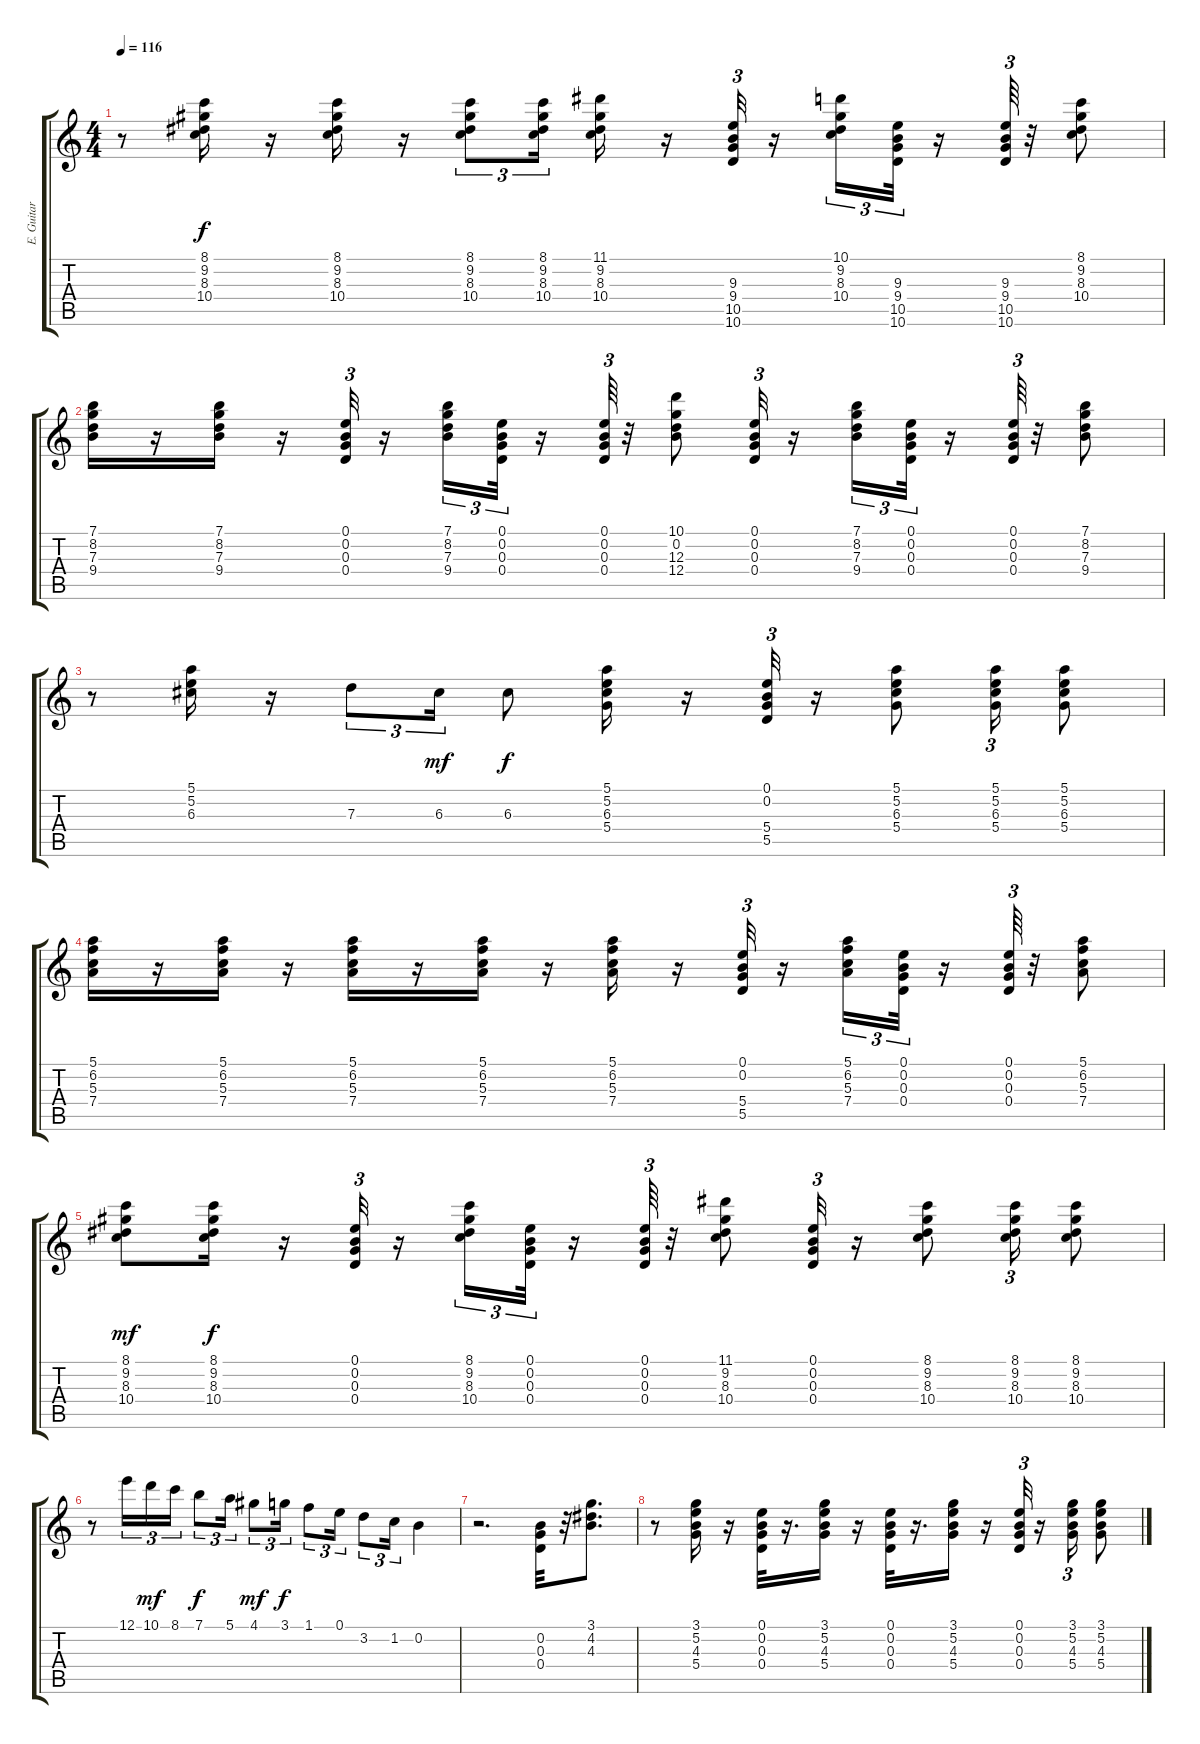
\track ("E. Guitar" "E. Guitar") {instrument electricguitarjazz}
\staff {score tabs}
\tuning (E4 B3 G3 D3 A2 E2) {hide}
\ts (4 4)
\tempo 116
\clef g2
\ks c
r.8{dy f} (8.1 9.2 8.3 10.4).16 r.16 (8.1 9.2 8.3 10.4).16 r.16 (8.1 9.2 8.3 10.4).8{tu (3 2)} (8.1 9.2 8.3 10.4).16{tu (3 2)} (11.1 9.2 8.3 10.4).16 r.16 (9.3 9.4 10.5 10.6).32{tu (3 2)} r.16 (10.1 9.2 8.3 10.4).16{tu (3 2)} (9.3 9.4 10.5 10.6).32{tu (3 2)} r.16 (9.3 9.4 10.5 10.6).64{tu (3 2)} r.32 (8.1 9.2 8.3 10.4).8 |
(7.1 8.2 7.3 9.4).16 r.16 (7.1 8.2 7.3 9.4).16 r.16 (0.1 0.2 0.3 0.4).32{tu (3 2)} r.16 (7.1 8.2 7.3 9.4).16{tu (3 2)} (0.1 0.2 0.3 0.4).32{tu (3 2)} r.16 (0.1 0.2 0.3 0.4).64{tu (3 2)} r.32 (10.1 0.2 12.3 12.4).8 (0.1 0.2 0.3 0.4).32{tu (3 2)} r.16 (7.1 8.2 7.3 9.4).16{tu (3 2)} (0.1 0.2 0.3 0.4).32{tu (3 2)} r.16 (0.1 0.2 0.3 0.4).64{tu (3 2)} r.32 (7.1 8.2 7.3 9.4).8 |
r.8 (5.1 5.2 6.3).16 r.16 7.3.8{tu (3 2)} 6.3.16{tu (3 2) dy mf} 6.3.8{dy f} (5.1 5.2 6.3 5.4).16 r.16 (0.1 0.2 5.4 5.5).32{tu (3 2)} r.16 (5.1 5.2 6.3 5.4).8 (5.1 5.2 6.3 5.4).16{tu (3 2)} (5.1 5.2 6.3 5.4).8 |
(5.1 6.2 5.3 7.4).16 r.16 (5.1 6.2 5.3 7.4).16 r.16 (5.1 6.2 5.3 7.4).16 r.16 (5.1 6.2 5.3 7.4).16 r.16 (5.1 6.2 5.3 7.4).16 r.16 (0.1 0.2 5.4 5.5).32{tu (3 2)} r.16 (5.1 6.2 5.3 7.4).16{tu (3 2)} (0.1 0.2 0.3 0.4).32{tu (3 2)} r.16 (0.1 0.2 0.3 0.4).64{tu (3 2)} r.32 (5.1 6.2 5.3 7.4).8 |
(8.1 9.2 8.3 10.4).8{dy mf} (8.1 9.2 8.3 10.4).16{dy f} r.16 (0.1 0.2 0.3 0.4).32{tu (3 2)} r.16 (8.1 9.2 8.3 10.4).16{tu (3 2)} (0.1 0.2 0.3 0.4).32{tu (3 2)} r.16 (0.1 0.2 0.3 0.4).64{tu (3 2)} r.32 (11.1 9.2 8.3 10.4).8 (0.1 0.2 0.3 0.4).32{tu (3 2)} r.16 (8.1 9.2 8.3 10.4).8 (8.1 9.2 8.3 10.4).16{tu (3 2)} (8.1 9.2 8.3 10.4).8 |
r.8 12.1.16{tu (3 2)} 10.1.16{tu (3 2) dy mf} 8.1.16{tu (3 2)} 7.1.8{tu (3 2) dy f} 5.1.16{tu (3 2)} 4.1.8{tu (3 2) dy mf} 3.1.16{tu (3 2) dy f} 1.1.8{tu (3 2)} 0.1.16{tu (3 2)} 3.2.8{tu (3 2)} 1.2.16{tu (3 2)} 0.2.4 |
r.2{d} (0.2 0.3 0.4).32 r.32 (3.1 4.2 4.3).8{d} |
r.8 (3.1 5.2 4.3 5.4).16 r.16 (0.1 0.2 0.3 0.4).32 r.16{d} (3.1 5.2 4.3 5.4).16 r.16 (0.1 0.2 0.3 0.4).32 r.16{d} (3.1 5.2 4.3 5.4).16 r.16 (0.1 0.2 0.3 0.4).32{tu (3 2)} r.16 (3.1 5.2 4.3 5.4).16{tu (3 2)} (3.1 5.2 4.3 5.4).8
